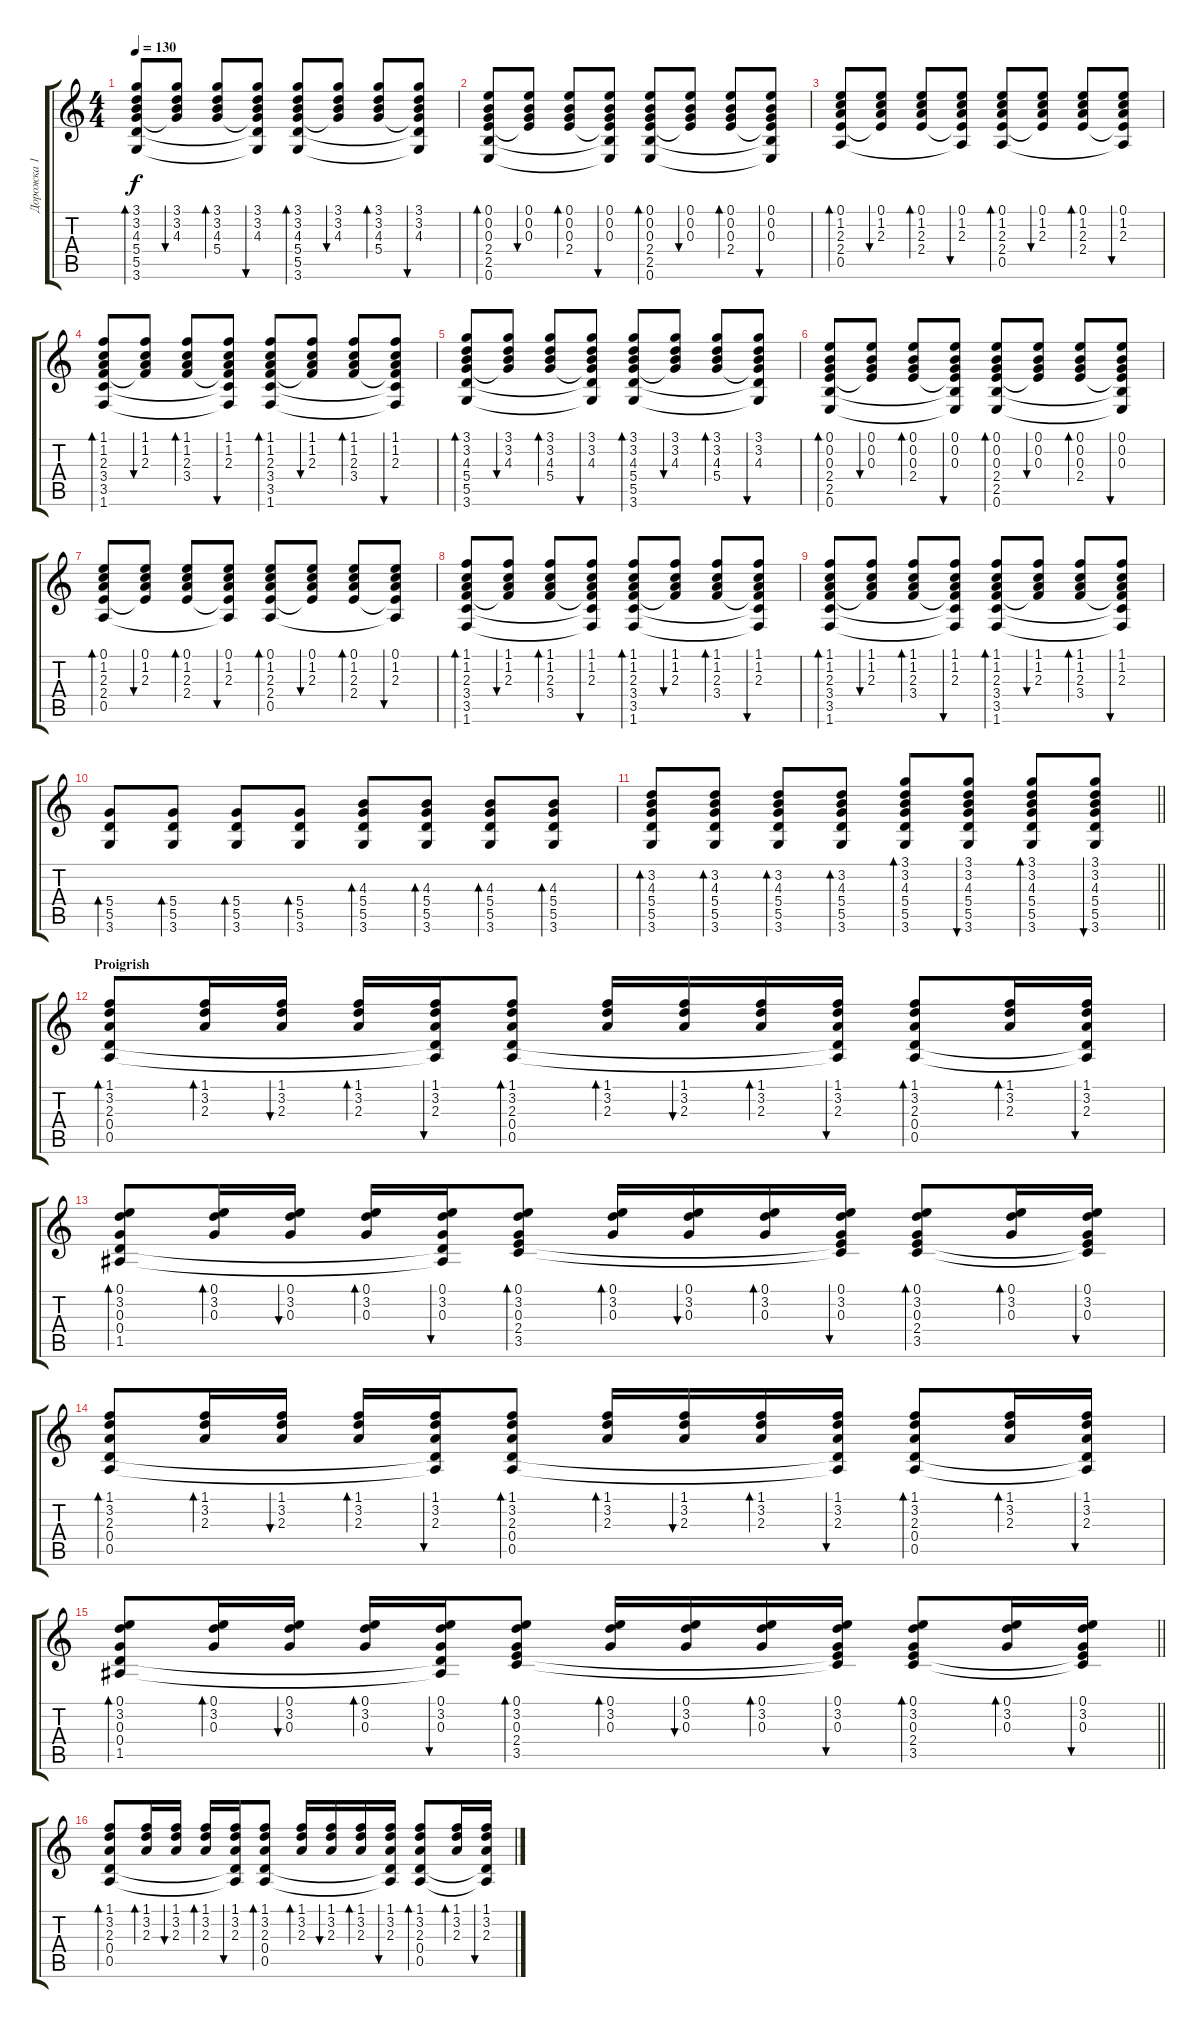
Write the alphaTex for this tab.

\track ("Дорожка 1" "Дорожка 1") {instrument acousticguitarsteel}
\staff {score tabs}
\tuning (E4 B3 G3 D3 A2 E2) {hide}
\ts (4 4)
\tempo 130
\clef g2
\ks c
(3.1 3.2 4.3 5.4 5.5 3.6).8{bd 60 dy f} (3.1 3.2 4.3 5.4{t}).8{bu 60} (3.1 3.2 4.3 5.4).8{bd 60} (3.1 3.2 4.3 5.4{t} 5.5{t} 3.6{t}).8{bu 60} (3.1 3.2 4.3 5.4 5.5 3.6).8{bd 60} (3.1 3.2 4.3 5.4{t}).8{bu 60} (3.1 3.2 4.3 5.4).8{bd 60} (3.1 3.2 4.3 5.4{t} 5.5{t} 3.6{t}).8{bu 60} |
(0.1 0.2 0.3 2.4 2.5 0.6).8{bd 60} (0.1 0.2 0.3 2.4{t}).8{bu 60} (0.1 0.2 0.3 2.4).8{bd 60} (0.1 0.2 0.3 2.4{t} 2.5{t} 0.6{t}).8{bu 60} (0.1 0.2 0.3 2.4 2.5 0.6).8{bd 60} (0.1 0.2 0.3 2.4{t}).8{bu 60} (0.1 0.2 0.3 2.4).8{bd 60} (0.1 0.2 0.3 2.4{t} 2.5{t} 0.6{t}).8{bu 60} |
(0.1 1.2 2.3 2.4 0.5).8{bd 60} (0.1 1.2 2.3 2.4{t}).8{bu 60} (0.1 1.2 2.3 2.4).8{bd 60} (0.1 1.2 2.3 2.4{t} 0.5{t}).8{bu 60} (0.1 1.2 2.3 2.4 0.5).8{bd 60} (0.1 1.2 2.3 2.4{t}).8{bu 60} (0.1 1.2 2.3 2.4).8{bd 60} (0.1 1.2 2.3 2.4{t} 0.5{t}).8{bu 60} |
(1.1 1.2 2.3 3.4 3.5 1.6).8{bd 60} (1.1 1.2 2.3 3.4{t}).8{bu 60} (1.1 1.2 2.3 3.4).8{bd 60} (1.1 1.2 2.3 3.4{t} 3.5{t} 1.6{t}).8{bu 60} (1.1 1.2 2.3 3.4 3.5 1.6).8{bd 60} (1.1 1.2 2.3 3.4{t}).8{bu 60} (1.1 1.2 2.3 3.4).8{bd 60} (1.1 1.2 2.3 3.4{t} 3.5{t} 1.6{t}).8{bu 60} |
(3.1 3.2 4.3 5.4 5.5 3.6).8{bd 60} (3.1 3.2 4.3 5.4{t}).8{bu 60} (3.1 3.2 4.3 5.4).8{bd 60} (3.1 3.2 4.3 5.4{t} 5.5{t} 3.6{t}).8{bu 60} (3.1 3.2 4.3 5.4 5.5 3.6).8{bd 60} (3.1 3.2 4.3 5.4{t}).8{bu 60} (3.1 3.2 4.3 5.4).8{bd 60} (3.1 3.2 4.3 5.4{t} 5.5{t} 3.6{t}).8{bu 60} |
(0.1 0.2 0.3 2.4 2.5 0.6).8{bd 60} (0.1 0.2 0.3 2.4{t}).8{bu 60} (0.1 0.2 0.3 2.4).8{bd 60} (0.1 0.2 0.3 2.4{t} 2.5{t} 0.6{t}).8{bu 60} (0.1 0.2 0.3 2.4 2.5 0.6).8{bd 60} (0.1 0.2 0.3 2.4{t}).8{bu 60} (0.1 0.2 0.3 2.4).8{bd 60} (0.1 0.2 0.3 2.4{t} 2.5{t} 0.6{t}).8{bu 60} |
(0.1 1.2 2.3 2.4 0.5).8{bd 60} (0.1 1.2 2.3 2.4{t}).8{bu 60} (0.1 1.2 2.3 2.4).8{bd 60} (0.1 1.2 2.3 2.4{t} 0.5{t}).8{bu 60} (0.1 1.2 2.3 2.4 0.5).8{bd 60} (0.1 1.2 2.3 2.4{t}).8{bu 60} (0.1 1.2 2.3 2.4).8{bd 60} (0.1 1.2 2.3 2.4{t} 0.5{t}).8{bu 60} |
(1.1 1.2 2.3 3.4 3.5 1.6).8{bd 60} (1.1 1.2 2.3 3.4{t}).8{bu 60} (1.1 1.2 2.3 3.4).8{bd 60} (1.1 1.2 2.3 3.4{t} 3.5{t} 1.6{t}).8{bu 60} (1.1 1.2 2.3 3.4 3.5 1.6).8{bd 60} (1.1 1.2 2.3 3.4{t}).8{bu 60} (1.1 1.2 2.3 3.4).8{bd 60} (1.1 1.2 2.3 3.4{t} 3.5{t} 1.6{t}).8{bu 60} |
(1.1 1.2 2.3 3.4 3.5 1.6).8{bd 60} (1.1 1.2 2.3 3.4{t}).8{bu 60} (1.1 1.2 2.3 3.4).8{bd 60} (1.1 1.2 2.3 3.4{t} 3.5{t} 1.6{t}).8{bu 60} (1.1 1.2 2.3 3.4 3.5 1.6).8{bd 60} (1.1 1.2 2.3 3.4{t}).8{bu 60} (1.1 1.2 2.3 3.4).8{bd 60} (1.1 1.2 2.3 3.4{t} 3.5{t} 1.6{t}).8{bu 60} |
(5.4 5.5 3.6).8{bd 60} (5.4 5.5 3.6).8{bd 60} (5.4 5.5 3.6).8{bd 60} (5.4 5.5 3.6).8{bd 60} (4.3 5.4 5.5 3.6).8{bd 60} (4.3 5.4 5.5 3.6).8{bd 60} (4.3 5.4 5.5 3.6).8{bd 60} (4.3 5.4 5.5 3.6).8{bd 60} |
\barLineRight lightlight
(3.2 4.3 5.4 5.5 3.6).8{bd 60} (3.2 4.3 5.4 5.5 3.6).8{bd 60} (3.2 4.3 5.4 5.5 3.6).8{bd 60} (3.2 4.3 5.4 5.5 3.6).8{bd 60} (3.1 3.2 4.3 5.4 5.5 3.6).8{bd 60} (3.1 3.2 4.3 5.4 5.5 3.6).8{bu 60} (3.1 3.2 4.3 5.4 5.5 3.6).8{bd 60} (3.1 3.2 4.3 5.4 5.5 3.6).8{bu 60} |
\section ("" "Proigrish")
(1.1 3.2 2.3 0.4 0.5).8{bd 60} (1.1 3.2 2.3).16{bd 60} (1.1 3.2 2.3).16{bu 60} (1.1 3.2 2.3).16{bd 60} (1.1 3.2 2.3 0.4{t} 0.5{t}).16{bu 60} (1.1 3.2 2.3 0.4 0.5).8{bd 60} (1.1 3.2 2.3).16{bd 60} (1.1 3.2 2.3).16{bu 60} (1.1 3.2 2.3).16{bd 60} (1.1 3.2 2.3 0.4{t} 0.5{t}).16{bu 60} (1.1 3.2 2.3 0.4 0.5).8{bd 60} (1.1 3.2 2.3).16{bd 60} (1.1 3.2 2.3 0.4{t} 0.5{t}).16{bu 60} |
(0.1 3.2 0.3 0.4 1.5).8{bd 60} (0.1 3.2 0.3).16{bd 60} (0.1 3.2 0.3).16{bu 60} (0.1 3.2 0.3).16{bd 60} (0.1 3.2 0.3 0.4{t} 1.5{t}).16{bu 60} (0.1 3.2 0.3 2.4 3.5).8{bd 60} (0.1 3.2 0.3).16{bd 60} (0.1 3.2 0.3).16{bu 60} (0.1 3.2 0.3).16{bd 60} (0.1 3.2 0.3 2.4{t} 3.5{t}).16{bu 60} (0.1 3.2 0.3 2.4 3.5).8{bd 60} (0.1 3.2 0.3).16{bd 60} (0.1 3.2 0.3 2.4{t} 3.5{t}).16{bu 60} |
(1.1 3.2 2.3 0.4 0.5).8{bd 60} (1.1 3.2 2.3).16{bd 60} (1.1 3.2 2.3).16{bu 60} (1.1 3.2 2.3).16{bd 60} (1.1 3.2 2.3 0.4{t} 0.5{t}).16{bu 60} (1.1 3.2 2.3 0.4 0.5).8{bd 60} (1.1 3.2 2.3).16{bd 60} (1.1 3.2 2.3).16{bu 60} (1.1 3.2 2.3).16{bd 60} (1.1 3.2 2.3 0.4{t} 0.5{t}).16{bu 60} (1.1 3.2 2.3 0.4 0.5).8{bd 60} (1.1 3.2 2.3).16{bd 60} (1.1 3.2 2.3 0.4{t} 0.5{t}).16{bu 60} |
\barLineRight lightlight
(0.1 3.2 0.3 0.4 1.5).8{bd 60} (0.1 3.2 0.3).16{bd 60} (0.1 3.2 0.3).16{bu 60} (0.1 3.2 0.3).16{bd 60} (0.1 3.2 0.3 0.4{t} 1.5{t}).16{bu 60} (0.1 3.2 0.3 2.4 3.5).8{bd 60} (0.1 3.2 0.3).16{bd 60} (0.1 3.2 0.3).16{bu 60} (0.1 3.2 0.3).16{bd 60} (0.1 3.2 0.3 2.4{t} 3.5{t}).16{bu 60} (0.1 3.2 0.3 2.4 3.5).8{bd 60} (0.1 3.2 0.3).16{bd 60} (0.1 3.2 0.3 2.4{t} 3.5{t}).16{bu 60} |
(1.1 3.2 2.3 0.4 0.5).8{bd 60} (1.1 3.2 2.3).16{bd 60} (1.1 3.2 2.3).16{bu 60} (1.1 3.2 2.3).16{bd 60} (1.1 3.2 2.3 0.4{t} 0.5{t}).16{bu 60} (1.1 3.2 2.3 0.4 0.5).8{bd 60} (1.1 3.2 2.3).16{bd 60} (1.1 3.2 2.3).16{bu 60} (1.1 3.2 2.3).16{bd 60} (1.1 3.2 2.3 0.4{t} 0.5{t}).16{bu 60} (1.1 3.2 2.3 0.4 0.5).8{bd 60} (1.1 3.2 2.3).16{bd 60} (1.1 3.2 2.3 0.4{t} 0.5{t}).16{bu 60}
